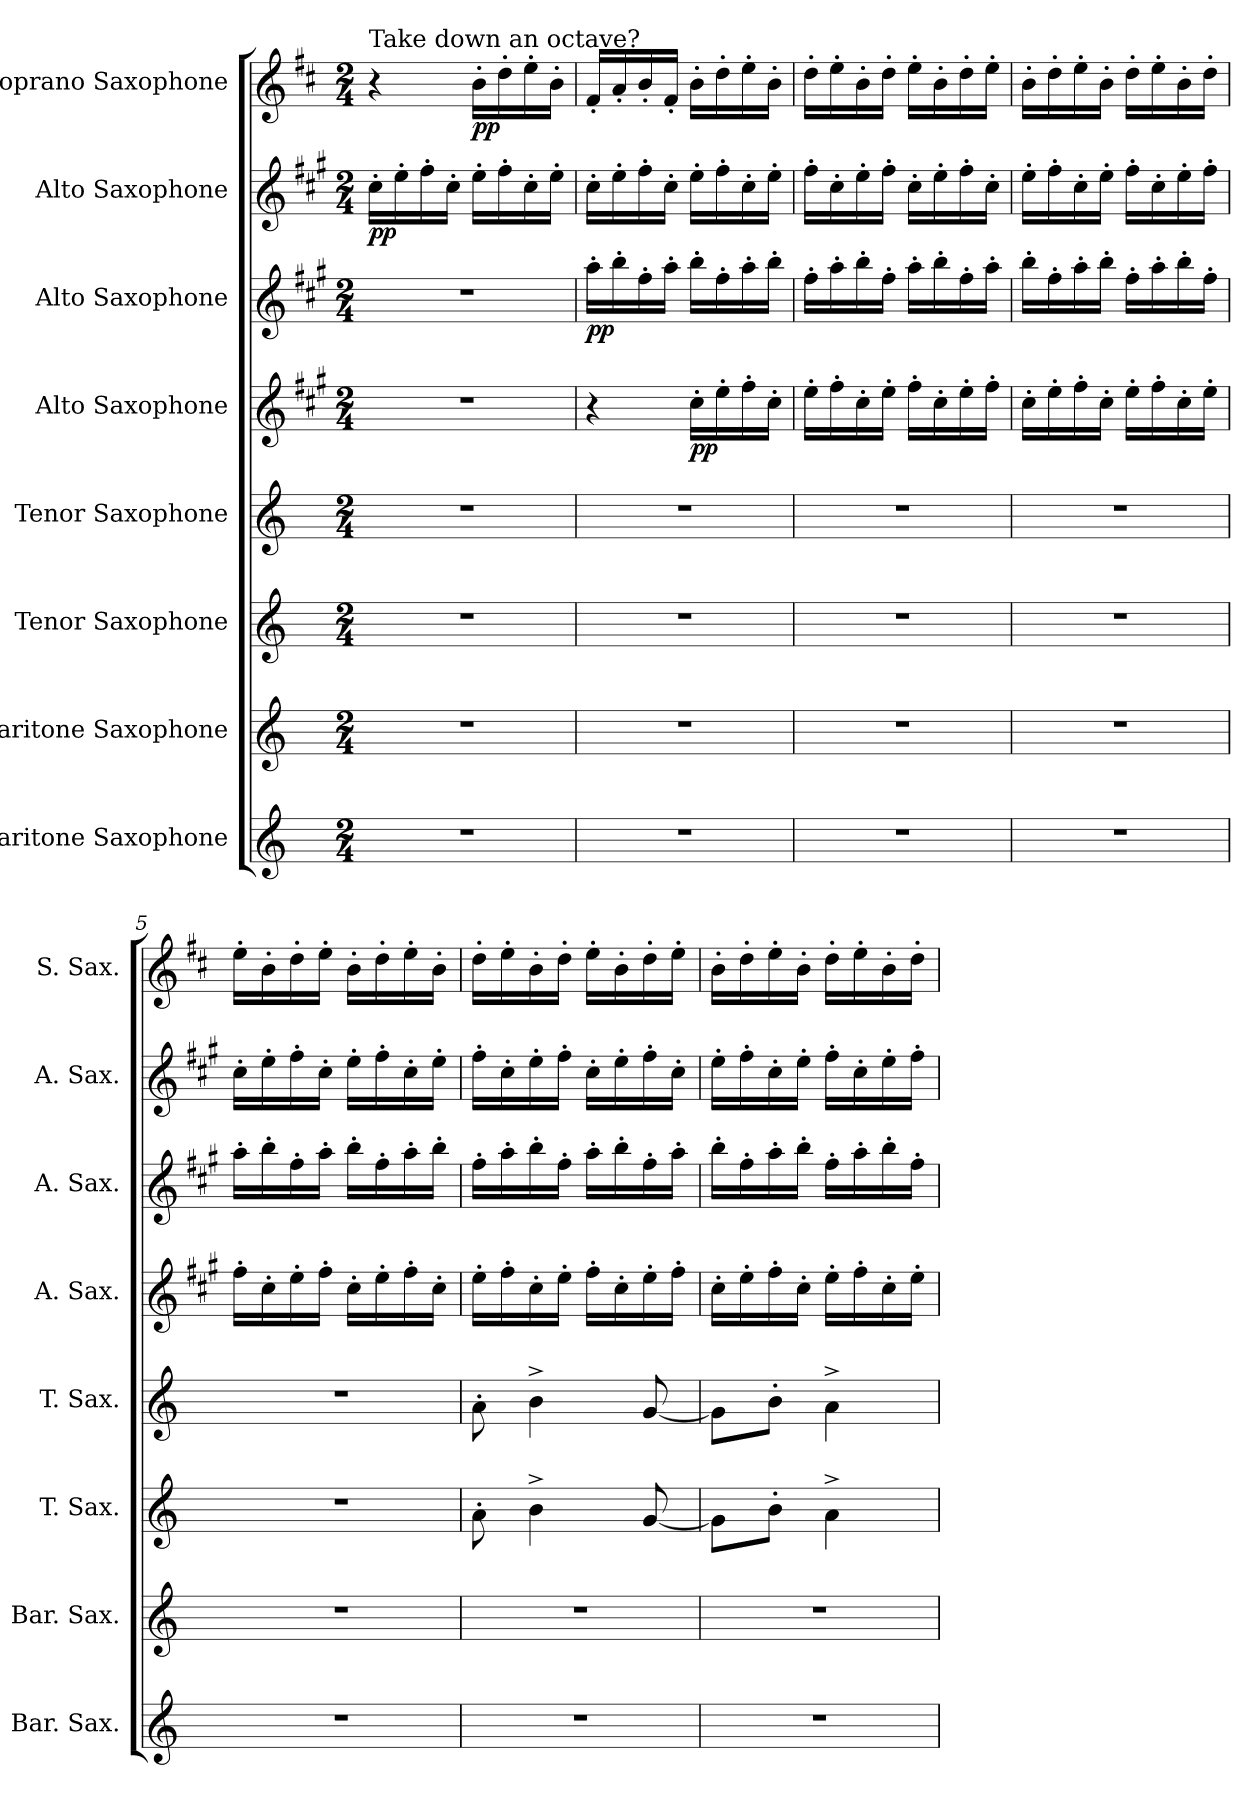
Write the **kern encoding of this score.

**kern	**kern	**kern	**kern	**kern	**dynam	**kern	**dynam	**kern	**dynam	**kern	**dynam
*part8	*part7	*part6	*part5	*part4	*part4	*part3	*part3	*part2	*part2	*part1	*part1
*staff8	*staff7	*staff6	*staff5	*staff4	*staff4	*staff3	*staff3	*staff2	*staff2	*staff1	*staff1
*I"Baritone Saxophone	*I"Baritone Saxophone	*I"Tenor Saxophone	*I"Tenor Saxophone	*I"Alto Saxophone	*	*I"Alto Saxophone	*	*I"Alto Saxophone	*	*I"Soprano Saxophone	*
*I'Bar. Sax.	*I'Bar. Sax.	*I'T. Sax.	*I'T. Sax.	*I'A. Sax.	*	*I'A. Sax.	*	*I'A. Sax.	*	*I'S. Sax.	*
*clefG2	*clefG2	*clefG2	*clefG2	*clefG2	*	*clefG2	*	*clefG2	*	*clefG2	*
*ITrd12c21	*ITrd12c21	*ITrd8c14	*ITrd8c14	*ITrd5c9	*	*ITrd5c9	*	*ITrd5c9	*	*ITrd1c2	*
*k[]	*k[]	*k[]	*k[]	*k[]	*	*k[]	*	*k[]	*	*k[]	*
*M2/4	*M2/4	*M2/4	*M2/4	*M2/4	*	*M2/4	*	*M2/4	*	*M2/4	*
*MM130	*MM130	*MM130	*MM130	*MM130	*	*MM130	*	*MM130	*	*MM130	*
=1	=1	=1	=1	=1	=1	=1	=1	=1	=1	=1	=1
!	!	!	!	!	!	!	!	!	!	!LO:TX:a:t=Take down an octave?	!
!	!	!	!	!	!	!	!	!	!LO:DY:b	!	!
!	!	!	!	!	!	!	!	!	!LO:DY:n=1:b	!	!
2r	2r	2r	2r	2r	.	2r	.	16e'\LL	p p	4r	.
.	.	.	.	.	.	.	.	16g'\	.	.	.
.	.	.	.	.	.	.	.	16a'\	.	.	.
.	.	.	.	.	.	.	.	16e'\JJ	.	.	.
!	!	!	!	!	!	!	!	!	!	!	!LO:DY:b
!	!	!	!	!	!	!	!	!	!	!	!LO:DY:n=1:b
.	.	.	.	.	.	.	.	16g'\LL	.	16a'\LL	p p
.	.	.	.	.	.	.	.	16a'\	.	16cc'\	.
.	.	.	.	.	.	.	.	16e'\	.	16dd'\	.
.	.	.	.	.	.	.	.	16g'\JJ	.	16a'\JJ	.
=2	=2	=2	=2	=2	=2	=2	=2	=2	=2	=2	=2
!	!	!	!	!	!	!	!LO:DY:b	!	!	!	!
!	!	!	!	!	!	!	!LO:DY:n=1:b	!	!	!	!
2r	2r	2r	2r	4r	.	16cc'\LL	p p	16e'\LL	.	16e'/LL	.
.	.	.	.	.	.	16dd'\	.	16g'\	.	16g'/	.
.	.	.	.	.	.	16a'\	.	16a'\	.	16a'/	.
.	.	.	.	.	.	16cc'\JJ	.	16e'\JJ	.	16e'/JJ	.
!	!	!	!	!	!LO:DY:b	!	!	!	!	!	!
!	!	!	!	!	!LO:DY:n=1:b	!	!	!	!	!	!
.	.	.	.	16e'\LL	p p	16dd'\LL	.	16g'\LL	.	16a'\LL	.
.	.	.	.	16g'\	.	16a'\	.	16a'\	.	16cc'\	.
.	.	.	.	16a'\	.	16cc'\	.	16e'\	.	16dd'\	.
.	.	.	.	16e'\JJ	.	16dd'\JJ	.	16g'\JJ	.	16a'\JJ	.
=3	=3	=3	=3	=3	=3	=3	=3	=3	=3	=3	=3
2r	2r	2r	2r	16g'\LL	.	16a'\LL	.	16a'\LL	.	16cc'\LL	.
.	.	.	.	16a'\	.	16cc'\	.	16e'\	.	16dd'\	.
.	.	.	.	16e'\	.	16dd'\	.	16g'\	.	16a'\	.
.	.	.	.	16g'\JJ	.	16a'\JJ	.	16a'\JJ	.	16cc'\JJ	.
.	.	.	.	16a'\LL	.	16cc'\LL	.	16e'\LL	.	16dd'\LL	.
.	.	.	.	16e'\	.	16dd'\	.	16g'\	.	16a'\	.
.	.	.	.	16g'\	.	16a'\	.	16a'\	.	16cc'\	.
.	.	.	.	16a'\JJ	.	16cc'\JJ	.	16e'\JJ	.	16dd'\JJ	.
!!LO:PB:g=z
=4	=4	=4	=4	=4	=4	=4	=4	=4	=4	=4	=4
2r	2r	2r	2r	16e'\LL	.	16dd'\LL	.	16g'\LL	.	16a'\LL	.
.	.	.	.	16g'\	.	16a'\	.	16a'\	.	16cc'\	.
.	.	.	.	16a'\	.	16cc'\	.	16e'\	.	16dd'\	.
.	.	.	.	16e'\JJ	.	16dd'\JJ	.	16g'\JJ	.	16a'\JJ	.
.	.	.	.	16g'\LL	.	16a'\LL	.	16a'\LL	.	16cc'\LL	.
.	.	.	.	16a'\	.	16cc'\	.	16e'\	.	16dd'\	.
.	.	.	.	16e'\	.	16dd'\	.	16g'\	.	16a'\	.
.	.	.	.	16g'\JJ	.	16a'\JJ	.	16a'\JJ	.	16cc'\JJ	.
=5	=5	=5	=5	=5	=5	=5	=5	=5	=5	=5	=5
2r	2r	2r	2r	16a'\LL	.	16cc'\LL	.	16e'\LL	.	16dd'\LL	.
.	.	.	.	16e'\	.	16dd'\	.	16g'\	.	16a'\	.
.	.	.	.	16g'\	.	16a'\	.	16a'\	.	16cc'\	.
.	.	.	.	16a'\JJ	.	16cc'\JJ	.	16e'\JJ	.	16dd'\JJ	.
.	.	.	.	16e'\LL	.	16dd'\LL	.	16g'\LL	.	16a'\LL	.
.	.	.	.	16g'\	.	16a'\	.	16a'\	.	16cc'\	.
.	.	.	.	16a'\	.	16cc'\	.	16e'\	.	16dd'\	.
.	.	.	.	16e'\JJ	.	16dd'\JJ	.	16g'\JJ	.	16a'\JJ	.
=6	=6	=6	=6	=6	=6	=6	=6	=6	=6	=6	=6
2r	2r	8A'\	8A'\	16g'\LL	.	16a'\LL	.	16a'\LL	.	16cc'\LL	.
.	.	.	.	16a'\	.	16cc'\	.	16e'\	.	16dd'\	.
.	.	4B^\	4B^\	16e'\	.	16dd'\	.	16g'\	.	16a'\	.
.	.	.	.	16g'\JJ	.	16a'\JJ	.	16a'\JJ	.	16cc'\JJ	.
.	.	.	.	16a'\LL	.	16cc'\LL	.	16e'\LL	.	16dd'\LL	.
.	.	.	.	16e'\	.	16dd'\	.	16g'\	.	16a'\	.
.	.	[8G/	[8G/	16g'\	.	16a'\	.	16a'\	.	16cc'\	.
.	.	.	.	16a'\JJ	.	16cc'\JJ	.	16e'\JJ	.	16dd'\JJ	.
=7	=7	=7	=7	=7	=7	=7	=7	=7	=7	=7	=7
2r	2r	8G\L]	8G\L]	16e'\LL	.	16dd'\LL	.	16g'\LL	.	16a'\LL	.
.	.	.	.	16g'\	.	16a'\	.	16a'\	.	16cc'\	.
.	.	8B'\J	8B'\J	16a'\	.	16cc'\	.	16e'\	.	16dd'\	.
.	.	.	.	16e'\JJ	.	16dd'\JJ	.	16g'\JJ	.	16a'\JJ	.
.	.	4A^\	4A^\	16g'\LL	.	16a'\LL	.	16a'\LL	.	16cc'\LL	.
.	.	.	.	16a'\	.	16cc'\	.	16e'\	.	16dd'\	.
.	.	.	.	16e'\	.	16dd'\	.	16g'\	.	16a'\	.
.	.	.	.	16g'\JJ	.	16a'\JJ	.	16a'\JJ	.	16cc'\JJ	.
=	=	=	=	=	=	=	=	=	=	=	=
*-	*-	*-	*-	*-	*-	*-	*-	*-	*-	*-	*-
